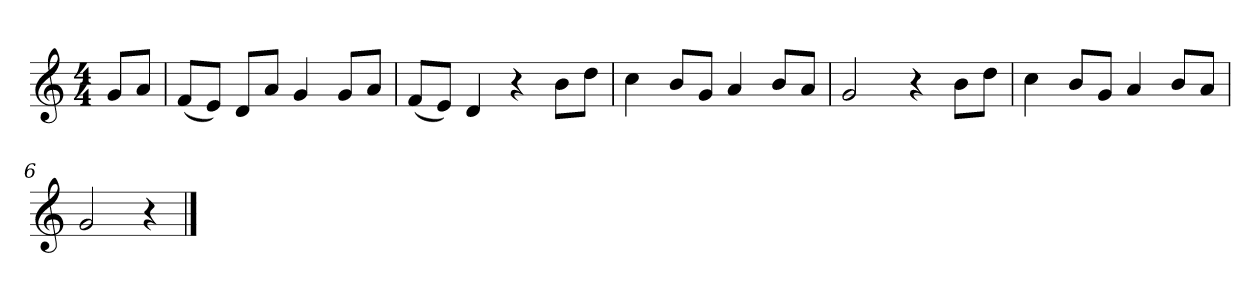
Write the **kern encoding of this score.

**kern
*part1
*staff1
*k[]
*M4/4
*MM120
=
8gL
8aJ
=1
(8fL
8eJ)
8dL
8aJ
4g
8gL
8aJ
=2
(8fL
8eJ)
4d
4r
8bL
8ddJ
=3
4cc
8bL
8gJ
4a
8bL
8aJ
=4
2g
4r
8bL
8ddJ
=5
4cc
8bL
8gJ
4a
8bL
8aJ
=6
2g
4r
==
*-
